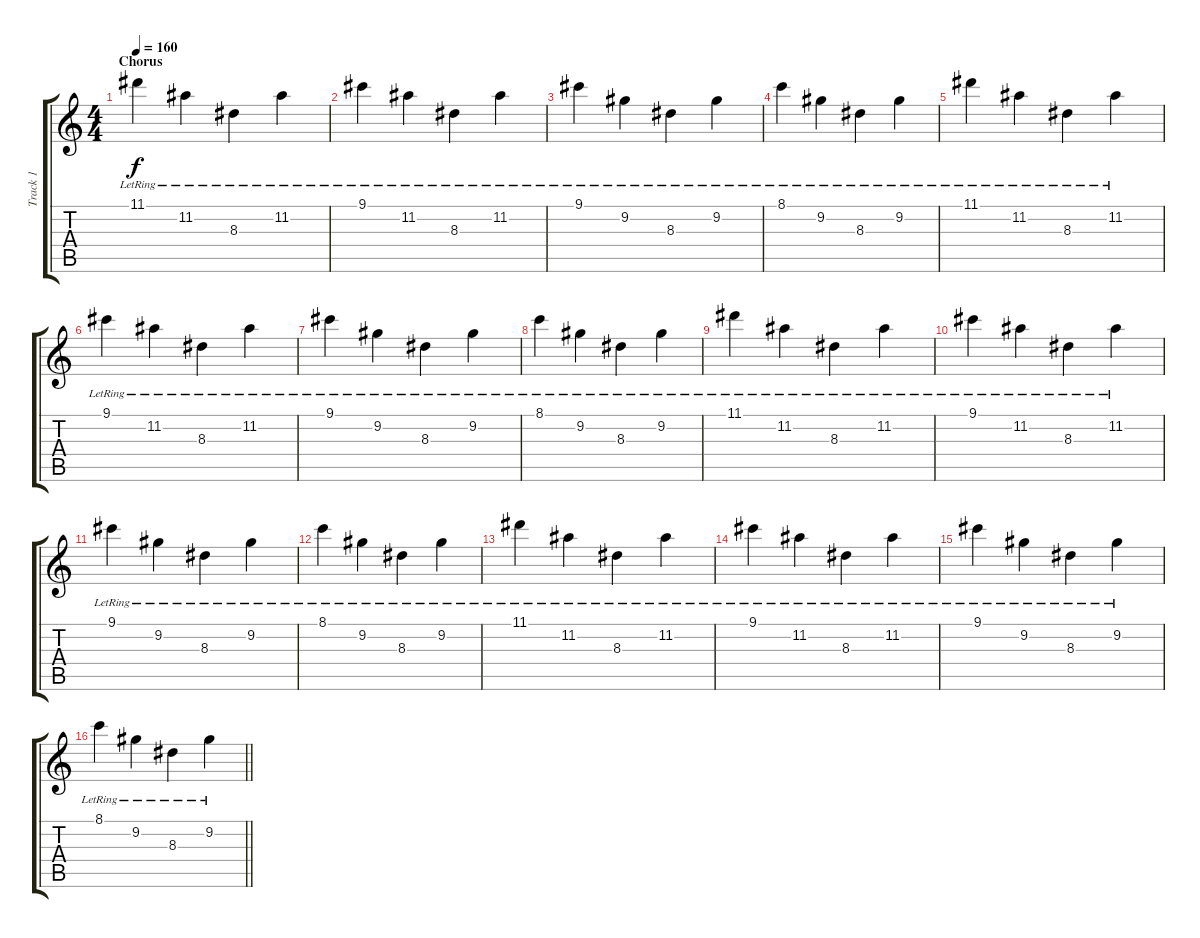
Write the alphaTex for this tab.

\track ("Track 1" "Track 1") {instrument acousticguitarsteel}
\staff {score tabs}
\tuning (E4 B3 G3 D3 A2 E2) {hide}
\ts (4 4)
\section ("" "Chorus")
\tempo 160
\clef g2
\ks c
11.1{lr}.4{dy f} 11.2{lr}.4 8.3{lr}.4 11.2{lr}.4 |
9.1{lr}.4 11.2{lr}.4 8.3{lr}.4 11.2{lr}.4 |
9.1{lr}.4 9.2{lr}.4 8.3{lr}.4 9.2{lr}.4 |
8.1{lr}.4 9.2{lr}.4 8.3{lr}.4 9.2{lr}.4 |
11.1{lr}.4 11.2{lr}.4 8.3{lr}.4 11.2{lr}.4 |
9.1{lr}.4 11.2{lr}.4 8.3{lr}.4 11.2{lr}.4 |
9.1{lr}.4 9.2{lr}.4 8.3{lr}.4 9.2{lr}.4 |
8.1{lr}.4 9.2{lr}.4 8.3{lr}.4 9.2{lr}.4 |
11.1{lr}.4 11.2{lr}.4 8.3{lr}.4 11.2{lr}.4 |
9.1{lr}.4 11.2{lr}.4 8.3{lr}.4 11.2{lr}.4 |
9.1{lr}.4 9.2{lr}.4 8.3{lr}.4 9.2{lr}.4 |
8.1{lr}.4 9.2{lr}.4 8.3{lr}.4 9.2{lr}.4 |
11.1{lr}.4 11.2{lr}.4 8.3{lr}.4 11.2{lr}.4 |
9.1{lr}.4 11.2{lr}.4 8.3{lr}.4 11.2{lr}.4 |
9.1{lr}.4 9.2{lr}.4 8.3{lr}.4 9.2{lr}.4 |
\barLineRight lightlight
8.1{lr}.4 9.2{lr}.4 8.3{lr}.4 9.2{lr}.4
